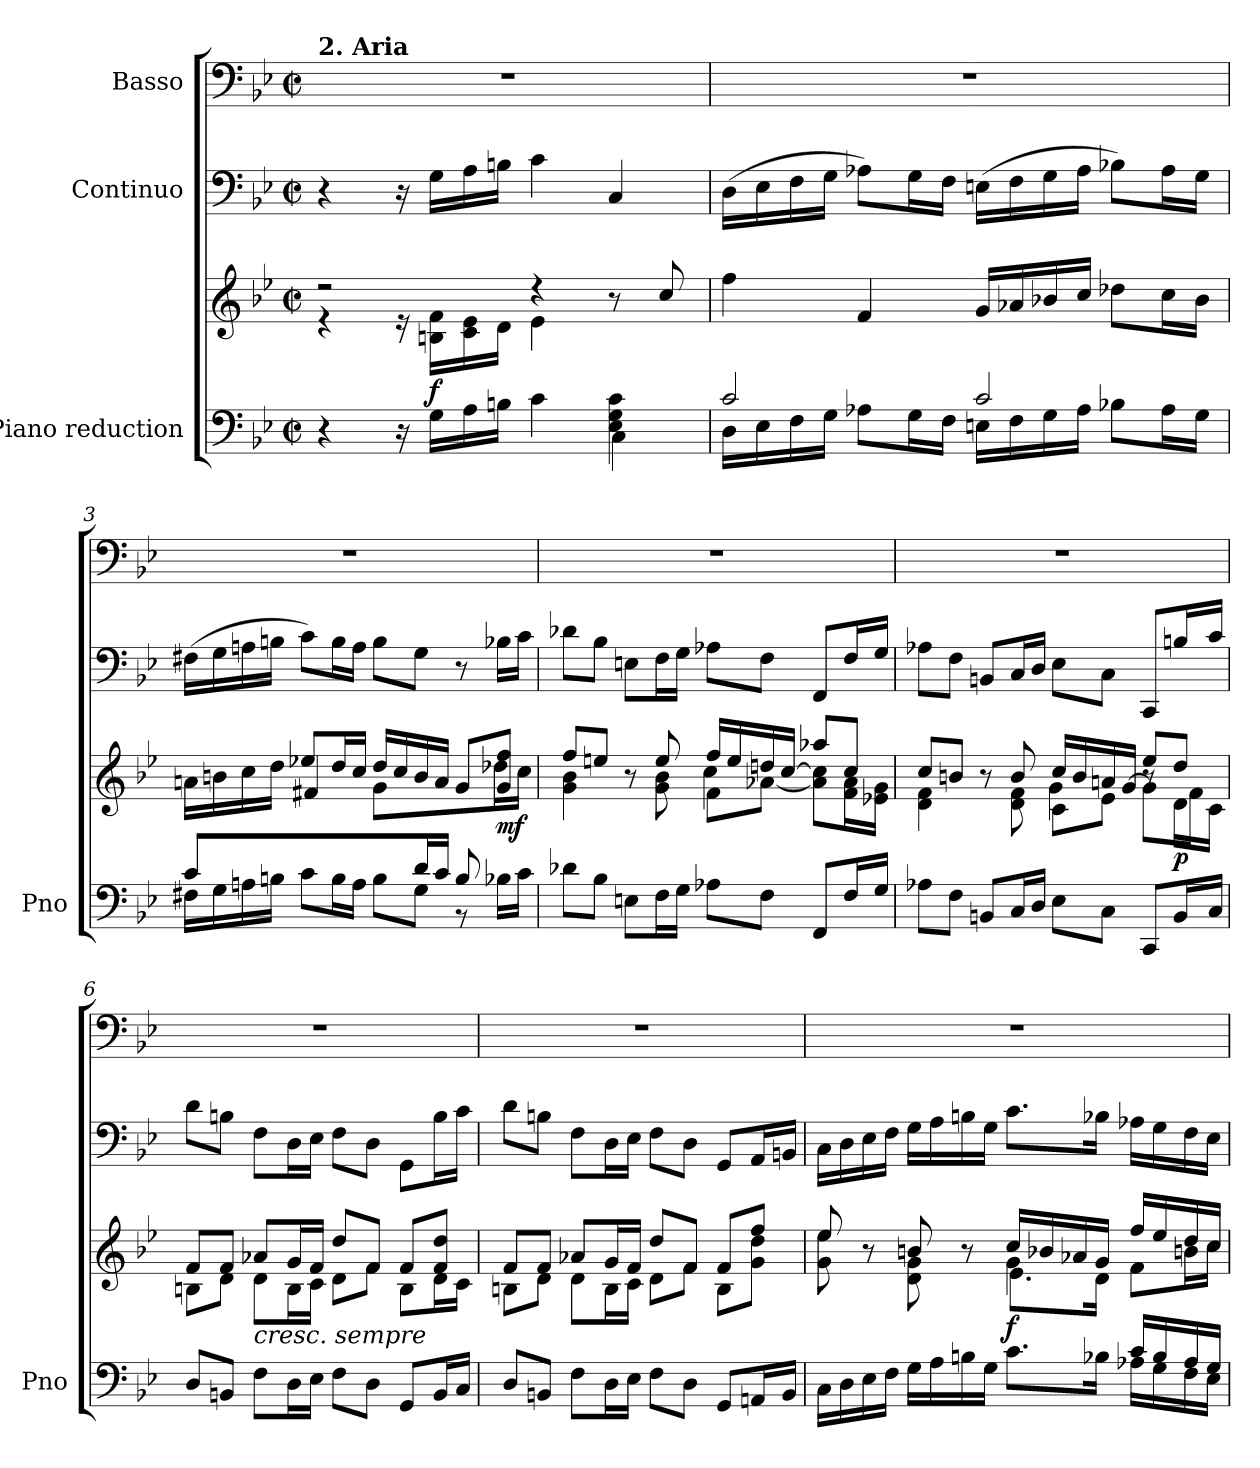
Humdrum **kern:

**kern	**kern	**dynam	**kern	**kern
*part3	*part3	*part3	*part2	*part1
*staff4	*staff3	*staff3/4	*staff2	*staff1
*I"Piano reduction	*	*	*I"Continuo	*I"Basso
*I'Pno	*	*	*	*
*stria5	*stria5	*	*	*
*clefF4	*clefG2	*	*clefF4	*clefF4
*k[b-e-]	*k[b-e-]	*	*k[b-e-]	*k[b-e-]
*M2/2	*M2/2	*	*M2/2	*M2/2
*met(c|)	*met(c|)	*	*met(c|)	*met(c|)
=1	=1	=1	=1	=1
*^	*^	*	*	*
!	!	!	!	!	!	!LO:TX:a:B:t=2. Aria
2.ryy	4r	2r	4r	.	4r	1r
.	16r	.	16r	.	16r	.
!	!	!	!	!LO:DY:b	!	!
.	16G\LL	.	16Bn\ 16f\LL	f	16G\LL	.
.	16A\	.	16c\ 16e-\	.	16A\	.
.	16Bn\JJ	.	16d\JJ	.	16Bn\JJ	.
.	4c\	4r	4e-\	.	4c\	.
4E-\ 4G\ 4c\	4C\	8r	4ryy	.	4C/	.
.	.	8cc/	.	.	.	.
*	*	*v	*v	*	*	*
=2	=2	=2	=2	=2	=2
2c/	16D\LL	4ff\	.	(16D\LL	1r
.	16E-\	.	.	16E-\	.
.	16F\	.	.	16F\	.
.	16G\JJ	.	.	16G\JJ	.
.	8A-X\L	4f/	.	8A-X\L)	.
.	16G\L	.	.	16G\L	.
.	16F\JJ	.	.	16F\JJ	.
2c/	16En\LL	16g/LL	.	(16En\LL	.
.	16F\	16a-X/	.	16F\	.
.	16G\	16b-X/	.	16G\	.
.	16A-\JJ	16cc/JJ	.	16A-\JJ	.
.	8B-X\L	8dd-X\L	.	8B-X\L)	.
.	16A-\L	16cc\L	.	16A-\L	.
.	16G\JJ	16b-\JJ	.	16G\JJ	.
=3	=3	=3	=3	=3	=3
*	*	*^	*	*	*
4c/	16F#X\LL	16an\LL	4ryy	.	(16F#X\LL	1r
.	16G\	16bn\	.	.	16G\	.
.	16An\	16cc\	.	.	16An\	.
.	16Bn\JJ	16dd\JJ	.	.	16Bn\JJ	.
4.ryy	8c\L	8ee-X/L	4f#X/	.	8c\L)	.
.	16B\L	16dd/L	.	.	16B\L	.
.	16A\JJ	16cc/JJ	.	.	16A\JJ	.
.	8B\L	16dd/LL	8g\L	.	8B\L	.
.	.	16cc/	.	.	.	.
16d/L	8G\J	16b/	4ryy	.	8G\J	.
16c/JJ	.	16a/JJ	.	.	.	.
8B/L	8r	8g/L	.	.	8r	.
!	!	!	!	!LO:DY:b	!	!
8ryy	16B-X\LL	8g/ 8ff/J	16dd-X\L	mf	16B-X\LL	.
.	16c\JJ	.	16cc\JJ	.	16c\JJ	.
*v	*v	*	*	*	*	*
=4	=4	=4	=4	=4	=4
*	*	*^	*	*	*
8d-X\L	8ff/L	4g\ 4b-\	4ryy	.	8d-X\L	1r
8B-\J	8een/J	.	.	.	8B-\J	.
8En\L	8r	8ryy	4ryy	.	8En\L	.
16F\L	8ee/	8g\ 8b-\	.	.	16F\L	.
16G\JJ	.	.	.	.	16G\JJ	.
8A-X\L	16ff/LL	8f\L	4cc\	.	8A-X\L	.
.	16ee/	.	.	.	.	.
8F\J	16ddn/	[8a-X\J	.	.	8F\J	.
.	[<16cc/JJ	.	.	.	.	.
8FF/L	8aa-X/L	8a-\] 8cc\]L	4ryy	.	8FF/L	.
16F/L	8cc/J	16f\ 16a-\L	.	.	16F/L	.
16G/JJ	.	16e-X\ 16g\JJ	.	.	16G/JJ	.
!!LO:LB:g=z
=5	=5	=5	=5	=5	=5	=5
8A-X\L	8cc/L	4d\ 4f\	4ryy	.	8A-X\L	1r
8F\J	8bn/J	.	.	.	8F\J	.
8BBn/L	8r	8ryy	4ryy	.	8BBn/L	.
16C/L	8b/	8d\ 8f\	.	.	16C/L	.
16D/JJ	.	.	.	.	16D/JJ	.
8E-\L	16cc/LL	8c\L	4g\	.	8E-\L	.
.	16b/	.	.	.	.	.
8C\J	16an/	8e-\J	.	.	8C\J	.
.	[<16g/JJ	.	.	.	.	.
8CC/L	8ee-/L	8r	8g\L]	.	8CC/L	.
!	!	!	!	!LO:DY:b	!	!
16BB/L	8dd/J	16d\LL	8f\J	p	16Bn/L	.
16C/JJ	.	16c\JJ	.	.	16c/JJ	.
*	*	*v	*v	*	*	*
=6	=6	=6	=6	=6	=6
8D/L	8f/L	8Bn\L	.	8d\L	1r
8BBn/J	8f/J	8d\J	.	8Bn\J	.
!	!LO:TX:b:i:t=cresc. sempre	!	!	!	!
8F\L	8a-X/L	8d\L	.	8F\L	.
16D\L	16g/L	16B\L	.	16D\L	.
16E-\JJ	16f/JJ	16c\JJ	.	16E-\JJ	.
8F\L	8dd/L	8d\L	.	8F\L	.
8D\J	8f/J	8f\J	.	8D\J	.
8GG/L	8f/L	8B\L	.	8GG\L	.
16BB/L	8f/ 8dd/J	16d\L	.	16B\L	.
16C/JJ	.	16c\JJ	.	16c\JJ	.
=7	=7	=7	=7	=7	=7
8D/L	8f/L	8Bn\L	.	8d\L	1r
8BBn/J	8f/J	8d\J	.	8Bn\J	.
8F\L	8a-X/L	8d\L	.	8F\L	.
16D\L	16g/L	16B\L	.	16D\L	.
16E-\JJ	16f/JJ	16c\JJ	.	16E-\JJ	.
8F\L	8dd/L	8d\L	.	8F\L	.
8D\J	8f/J	8f\J	.	8D\J	.
8GG/L	8f/L	8B\L	.	8GG/L	.
16AAn/L	8ff/J	8g\ 8dd\J	.	16AA/L	.
16BB/JJ	.	.	.	16BBn/JJ	.
=8	=8	=8	=8	=8	=8
*^	*	*^	*	*	*
2ryy	16C\LL	8ee-/	8g\ 8ee-\	2ryy	.	16C\LL	1r
.	16D\	.	.	.	.	16D\	.
.	16E-\	8r	8ryy	.	.	16E-\	.
.	16F\JJ	.	.	.	.	16F\JJ	.
.	16G\LL	8bn/	8d\ 8g\	.	.	16G\LL	.
.	16A\	.	.	.	.	16A\	.
.	16Bn\	8r	8ryy	.	.	16Bn\	.
.	16G\JJ	.	.	.	.	16G\JJ	.
!	!	!	!	!	!LO:DY:b	!	!
4ryy	8.c\L	16cc/LL	4g\	8.e-\L	f	8.c\L	.
.	.	16b-X/	.	.	.	.	.
.	.	16a-X/	.	.	.	.	.
.	16B-X\Jk	16g/JJ	.	16d\Jk	.	16B-X\Jk	.
16c/LL	16A-X\LL	16ff/LL	8f\L	4ryy	.	16A-X\LL	.
16B-/	16G\	16ee-/	.	.	.	16G\	.
16A-/	16F\	16dd/	16bn\L	.	.	16F\	.
16G/JJ	16E-\JJ	16cc/JJ	16cc\JJ	.	.	16E-\JJ	.
*v	*v	*	*	*	*	*	*
*	*v	*v	*v	*	*	*
=	=	=	=	=
*-	*-	*-	*-	*-
